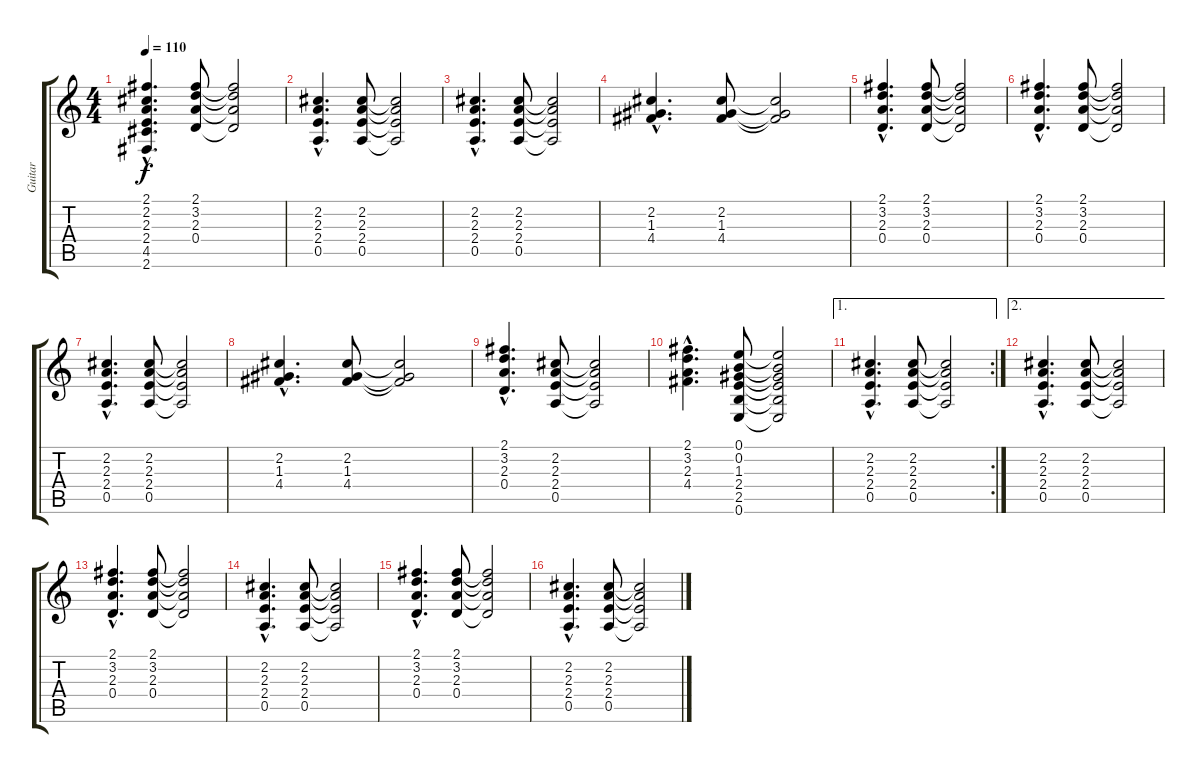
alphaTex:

\track ("Guitar" "Guitar") {instrument electricguitarclean}
\staff {score tabs}
\tuning (E4 B3 G3 D3 A2 E2) {hide}
\ts (4 4)
\tempo 110
\clef g2
\ks c
(2.1{hac} 2.2{hac} 2.3{hac} 2.4{hac} 4.5{hac} 2.6{hac}).4{d dy f} (2.1 3.2 2.3 0.4).8 (2.1{t} 3.2{t} 2.3{t} 0.4{t}).2 |
(2.2{hac} 2.3{hac} 2.4{hac} 0.5{hac}).4{d} (2.2 2.3 2.4 0.5).8 (2.2{t} 2.3{t} 2.4{t} 0.5{t}).2 |
(2.2{hac} 2.3{hac} 2.4{hac} 0.5{hac}).4{d} (2.2 2.3 2.4 0.5).8 (2.2{t} 2.3{t} 2.4{t} 0.5{t}).2 |
(2.2{hac} 1.3{hac} 4.4{hac}).4{d} (2.2 1.3 4.4).8 (2.2{t} 1.3{t} 4.4{t}).2 |
(2.1{hac} 3.2{hac} 2.3{hac} 0.4{hac}).4{d} (2.1 3.2 2.3 0.4).8 (2.1{t} 3.2{t} 2.3{t} 0.4{t}).2 |
(2.1{hac} 3.2{hac} 2.3{hac} 0.4{hac}).4{d} (2.1 3.2 2.3 0.4).8 (2.1{t} 3.2{t} 2.3{t} 0.4{t}).2 |
(2.2{hac} 2.3{hac} 2.4{hac} 0.5{hac}).4{d} (2.2 2.3 2.4 0.5).8 (2.2{t} 2.3{t} 2.4{t} 0.5{t}).2 |
(2.2{hac} 1.3{hac} 4.4{hac}).4{d} (2.2 1.3 4.4).8 (2.2{t} 1.3{t} 4.4{t}).2 |
(2.1{hac} 3.2{hac} 2.3{hac} 0.4{hac}).4{d} (2.2 2.3 2.4 0.5).8 (2.2{t} 2.3{t} 2.4{t} 0.5{t}).2 |
(2.1{hac} 3.2{hac} 2.3{hac} 4.4{hac}).4{d} (0.1 0.2 1.3 2.4 2.5 0.6).8 (0.1{t} 0.2{t} 1.3{t} 2.4{t} 2.5{t} 0.6{t}).2 |
\ae 1
\rc 2
(2.2{hac} 2.3{hac} 2.4{hac} 0.5{hac}).4{d} (2.2 2.3 2.4 0.5).8 (2.2{t} 2.3{t} 2.4{t} 0.5{t}).2 |
\ae 2
(2.2{hac} 2.3{hac} 2.4{hac} 0.5{hac}).4{d} (2.2 2.3 2.4 0.5).8 (2.2{t} 2.3{t} 2.4{t} 0.5{t}).2 |
(2.1{hac} 3.2{hac} 2.3{hac} 0.4{hac}).4{d} (2.1 3.2 2.3 0.4).8 (2.1{t} 3.2{t} 2.3{t} 0.4{t}).2 |
(2.2{hac} 2.3{hac} 2.4{hac} 0.5{hac}).4{d} (2.2 2.3 2.4 0.5).8 (2.2{t} 2.3{t} 2.4{t} 0.5{t}).2 |
(2.1{hac} 3.2{hac} 2.3{hac} 0.4{hac}).4{d} (2.1 3.2 2.3 0.4).8 (2.1{t} 3.2{t} 2.3{t} 0.4{t}).2 |
(2.2{hac} 2.3{hac} 2.4{hac} 0.5{hac}).4{d} (2.2 2.3 2.4 0.5).8 (2.2{t} 2.3{t} 2.4{t} 0.5{t}).2
